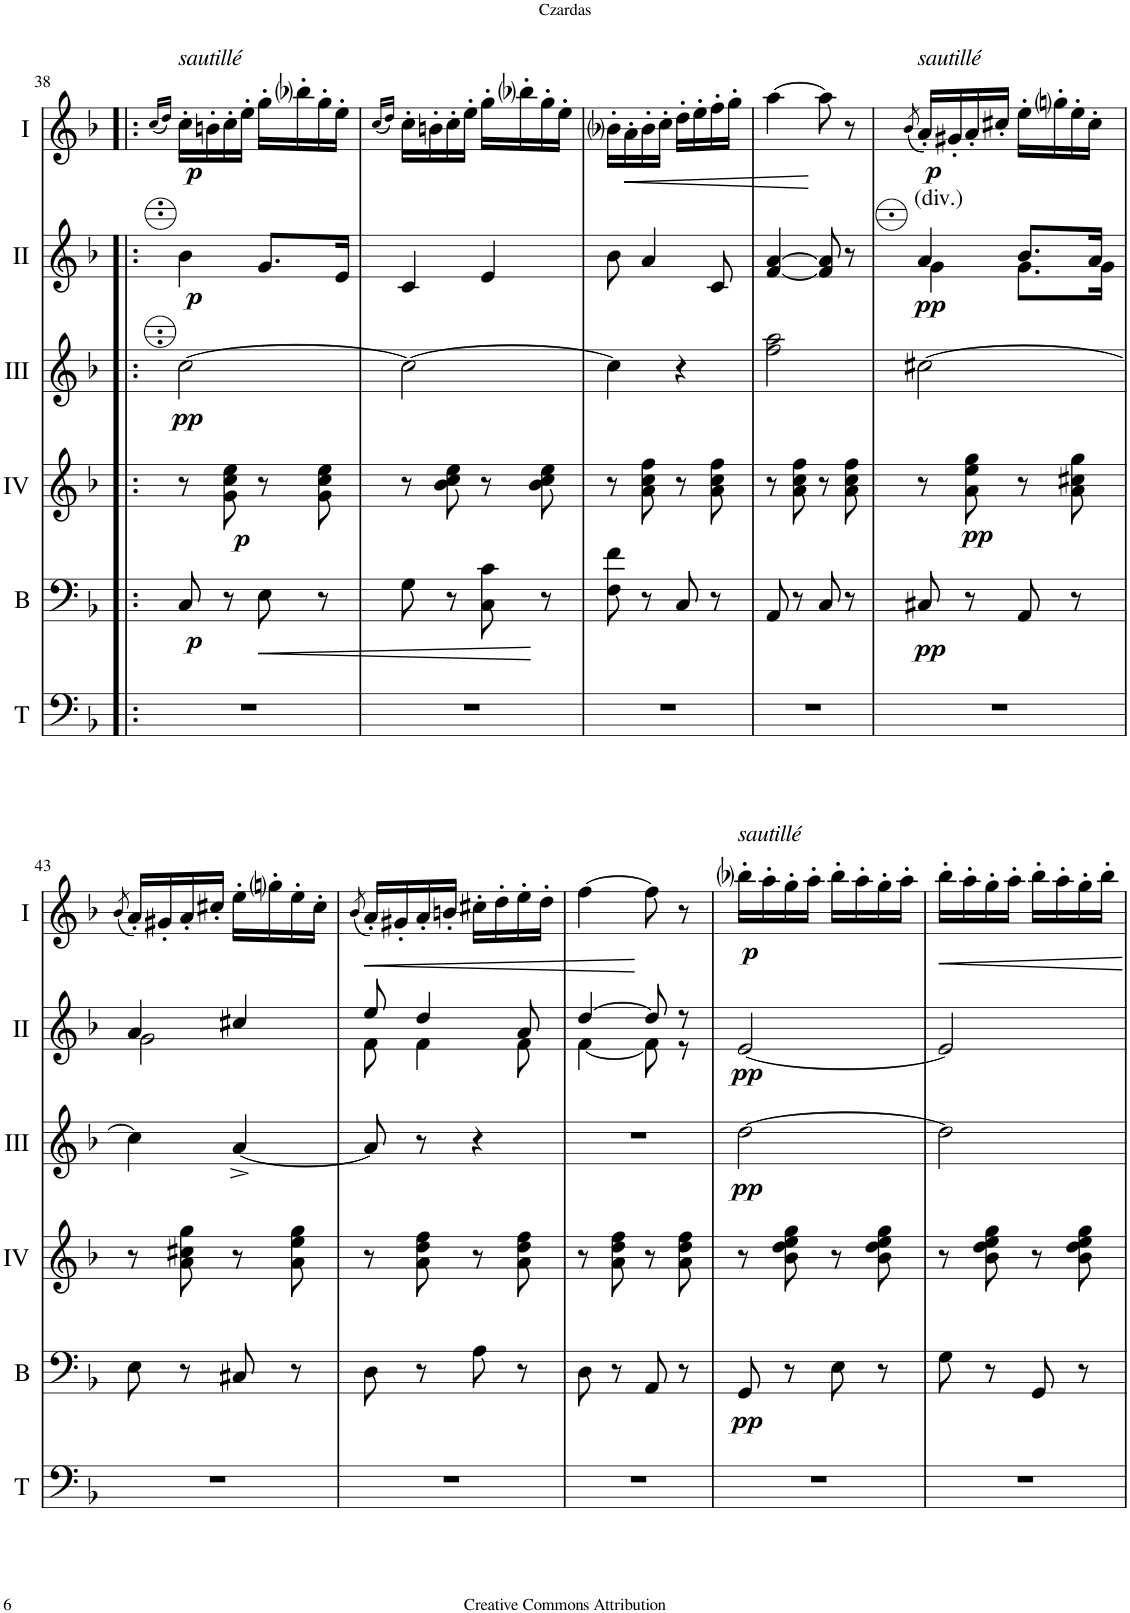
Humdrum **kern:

**kern	**kern	**dynam	**kern	**dynam	**kern	**dynam	**kern	**dynam	**kern	**dynam
*part6	*part5	*part5	*part4	*part4	*part3	*part3	*part2	*part2	*part1	*part1
*staff6	*staff5	*staff5	*staff4	*staff4	*staff3	*staff3	*staff2	*staff2	*staff1	*staff1
*I"Timp.	*I"Bass	*	*I"Acc. 4	*	*I"Acc. 3	*	*I"Acc. 2	*	*I"Acc. 1	*
*I'T	*I'B	*	*	*	*	*	*	*	*	*
!!LO:PB:g=z
*clefF4	*clefF4	*	*clefG2	*	*clefG2	*	*clefG2	*	*clefG2	*
*	*Trd7c12	*	*Trd7c12	*	*	*	*	*	*	*
*k[b-]	*k[b-]	*	*k[b-]	*	*k[b-]	*	*k[b-]	*	*k[b-]	*
*M2/4	*M2/4	*	*M2/4	*	*M2/4	*	*M2/4	*	*M2/4	*
=38!|:	=38!|:	=38!|:	=38!|:	=38!|:	=38!|:	=38!|:	=38!|:	=38!|:	=38!|:	=38!|:
.	.	.	.	.	.	.	.	.	(16qcc/LL	.
.	.	.	.	.	.	.	.	.	16qdd/JJ)	.
!	!	!	!	!	!	!	!	!	!LO:TX:a:i:t=sautillé	!
!	!	!LO:DY:b	!	!	!	!LO:DY:b	!	!LO:DY:b	!	!LO:DY:b
2r	8C/	p	8r	.	[2c\	pp	4b-\	p	16cc'\LL	p
.	.	.	.	.	.	.	.	.	16bn'\	.
!	!	!	!	!LO:DY:b	!	!	!	!	!	!
.	8r	.	8g\ 8cc\ 8ee\	p	.	.	.	.	16cc'\	.
.	.	.	.	.	.	.	.	.	16ee'\JJ	.
!	!	!LO:HP:b	!	!	!	!	!	!	!	!
.	8E\	<	8r	.	.	.	8.g/L	.	16gg'\LL	.
.	.	.	.	.	.	.	.	.	16bb-i'\	.
.	8r	.	8g\ 8cc\ 8ee\	.	.	.	.	.	16gg'\	.
.	.	.	.	.	.	.	16e/Jk	.	16ee'\JJ	.
=39	=39	=39	=39	=39	=39	=39	=39	=39	=39	=39
.	.	.	.	.	.	.	.	.	(16qcc/LL	.
.	.	.	.	.	.	.	.	.	16qdd/JJ)	.
2r	8G\	.	8r	.	2c\_	.	4c/	.	16cc'\LL	.
.	.	.	.	.	.	.	.	.	16bn'\	.
.	8r	.	8b-\ 8cc\ 8ee\	.	.	.	.	.	16cc'\	.
.	.	.	.	.	.	.	.	.	16ee'\JJ	.
.	8C\ 8c\	.	8r	.	.	.	4e/	.	16gg'\LL	.
.	.	.	.	.	.	.	.	.	16bb-i'\	.
.	8r	[	8b-\ 8cc\ 8ee\	.	.	.	.	.	16gg'\	.
.	.	.	.	.	.	.	.	.	16ee'\JJ	.
=40	=40	=40	=40	=40	=40	=40	=40	=40	=40	=40
2r	8F\ 8f\	.	8r	.	4c\]	.	8b-\	.	16b-i'\LL	.
!	!	!	!	!	!	!	!	!	!	!LO:HP:b
.	.	.	.	.	.	.	.	.	16a'\	<
.	8r	.	8a\ 8cc\ 8ff\	.	.	.	4a/	.	16b-'\	.
.	.	.	.	.	.	.	.	.	16cc'\JJ	.
.	8C/	.	8r	.	4r	.	.	.	16dd'\LL	.
.	.	.	.	.	.	.	.	.	16ee'\	.
.	8r	.	8a\ 8cc\ 8ff\	.	.	.	8c/	.	16ff'\	.
.	.	.	.	.	.	.	.	.	16gg'\JJ	.
=41	=41	=41	=41	=41	=41	=41	=41	=41	=41	=41
2r	8AA/	.	8r	.	2f\ 2a\	.	[4f/ [4a/	.	[4aa\	.
.	8r	.	8a\ 8cc\ 8ff\	.	.	.	.	.	.	.
.	8C/	.	8r	.	.	.	8f/] 8a/]	.	8aa\]	[
.	8r	.	8a\ 8cc\ 8ff\	.	.	.	8r	.	8r	.
=42	=42	=42	=42	=42	=42	=42	=42	=42	=42	=42
.	.	.	.	.	.	.	.	.	(8qb-/	.
*	*	*	*	*	*	*	*^	*	*	*
!	!	!	!	!	!	!	!	!	!	!LO:TX:a:i:t=sautillé	!
!	!	!	!	!	!	!	!LO:TX:a:t=(div.)	!	!	!	!
!	!	!LO:DY:b	!	!	!	!	!	!	!LO:DY:b	!	!LO:DY:b
2r	8C#X/	pp	8r	.	[2c#X\	.	4a/	4g\	pp	16a'/LL)	p
.	.	.	.	.	.	.	.	.	.	16g#X'/	.
!	!	!	!	!LO:DY:b	!	!	!	!	!	!	!
.	8r	.	8a\ 8ee\ 8gg\	pp	.	.	.	.	.	16a'/	.
.	.	.	.	.	.	.	.	.	.	16cc#X'/JJ	.
.	8AA/	.	8r	.	.	.	8.b-/L	8.g\L	.	16ee'\LL	.
.	.	.	.	.	.	.	.	.	.	16ggni'\	.
.	8r	.	8a\ 8cc#X\ 8gg\	.	.	.	.	.	.	16ee'\	.
.	.	.	.	.	.	.	16a/Jk	16g\Jk	.	16cc#'\JJ	.
!!LO:LB:g=z
=43	=43	=43	=43	=43	=43	=43	=43	=43	=43	=43	=43
.	.	.	.	.	.	.	.	.	.	(8qb-/	.
2r	8E\	.	8r	.	4c#\]	.	4a/	2g\	.	16a'/LL)	.
.	.	.	.	.	.	.	.	.	.	16g#X'/	.
.	8r	.	8a\ 8cc#X\ 8gg\	.	.	.	.	.	.	16a'/	.
.	.	.	.	.	.	.	.	.	.	16cc#X'/JJ	.
.	8C#X/	.	8r	.	[4A^/	.	4cc#X/	.	.	16ee'\LL	.
.	.	.	.	.	.	.	.	.	.	16ggni'\	.
.	8r	.	8a\ 8ee\ 8gg\	.	.	.	.	.	.	16ee'\	.
.	.	.	.	.	.	.	.	.	.	16cc#'\JJ	.
=44	=44	=44	=44	=44	=44	=44	=44	=44	=44	=44	=44
.	.	.	.	.	.	.	.	.	.	(8qb-/	.
2r	8D\	.	8r	.	8A/]	.	8ee/	8f\	.	16a'/LL)	.
.	.	.	.	.	.	.	.	.	.	16g#X'/	.
.	8r	.	8a\ 8dd\ 8ff\	.	8r	.	4dd/	4f\	.	16a'/	.
.	.	.	.	.	.	.	.	.	.	16bn'/JJ	.
.	8A\	.	8r	.	4r	.	.	.	.	16cc#X'\LL	.
.	.	.	.	.	.	.	.	.	.	16dd'\	.
.	8r	.	8a\ 8dd\ 8ff\	.	.	.	8a/	8f\	.	16ee'\	.
.	.	.	.	.	.	.	.	.	.	16dd'\JJ	.
=45	=45	=45	=45	=45	=45	=45	=45	=45	=45	=45	=45
2r	8D\	.	8r	.	2r	.	[4dd/	[4f\	.	[4ff\	.
.	8r	.	8a\ 8dd\ 8ff\	.	.	.	.	.	.	.	.
.	8AA/	.	8r	.	.	.	8dd/]	8f\]	.	8ff\]	.
.	8r	.	8a\ 8dd\ 8ff\	.	.	.	8r	8r	.	8r	.
=46	=46	=46	=46	=46	=46	=46	=46	=46	=46	=46	=46
!	!	!	!	!	!	!	!	!	!	!LO:TX:a:i:t=sautillé	!
!	!	!LO:DY:b	!	!	!	!LO:DY:b	!	!	!LO:DY:b	!	!LO:DY:b
*	*	*	*	*	*	*	*v	*v	*	*	*
2r	8GG/	pp	8r	.	[2d\	pp	[2e/	pp	16bb-i'\LL	p
.	.	.	.	.	.	.	.	.	16aa'\	.
.	8r	.	8b-\ 8dd\ 8ee\ 8gg\	.	.	.	.	.	16gg'\	.
.	.	.	.	.	.	.	.	.	16aa'\JJ	.
.	8E\	.	8r	.	.	.	.	.	16bb-'\LL	.
.	.	.	.	.	.	.	.	.	16aa'\	.
.	8r	.	8b-\ 8dd\ 8ee\ 8gg\	.	.	.	.	.	16gg'\	.
.	.	.	.	.	.	.	.	.	16aa'\JJ	.
=47	=47	=47	=47	=47	=47	=47	=47	=47	=47	=47
2r	8G\	.	8r	.	2d\]	.	2e/]	.	16bb-'\LL	.
.	.	.	.	.	.	.	.	.	16aa'\	.
.	8r	.	8b-\ 8dd\ 8ee\ 8gg\	.	.	.	.	.	16gg'\	.
.	.	.	.	.	.	.	.	.	16aa'\JJ	.
.	8GG/	.	8r	.	.	.	.	.	16bb-'\LL	.
.	.	.	.	.	.	.	.	.	16aa'\	.
.	8r	.	8b-\ 8dd\ 8ee\ 8gg\	.	.	.	.	.	16gg'\	.
.	.	.	.	.	.	.	.	.	16bb-'\JJ	.
=	=	=	=	=	=	=	=	=	=	=
*-	*-	*-	*-	*-	*-	*-	*-	*-	*-	*-
